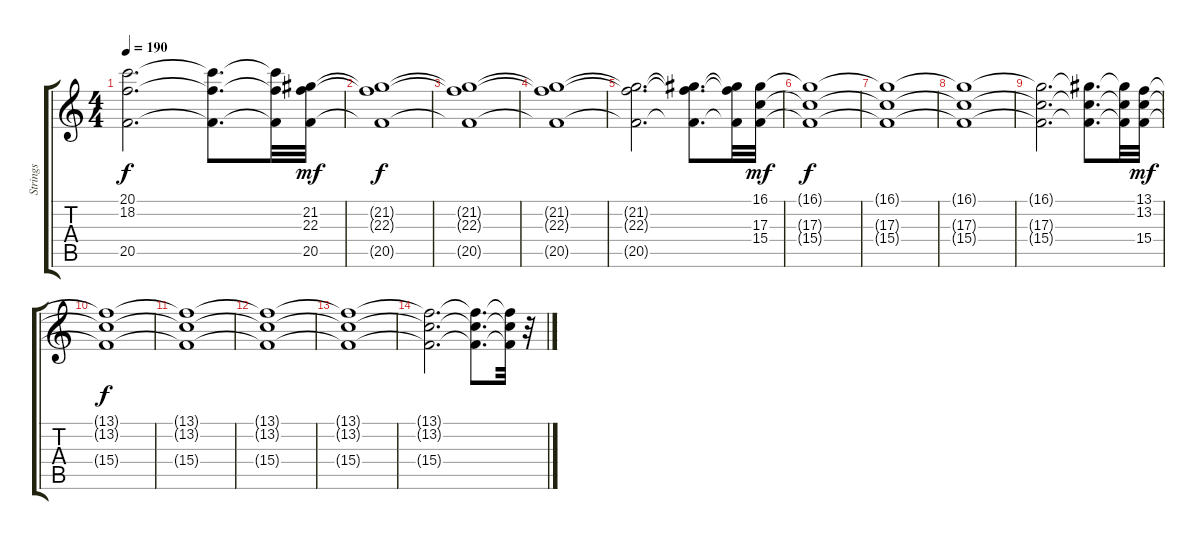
\track ("Strings" "Strings") {instrument stringensemble2}
\staff {score tabs}
\tuning (E4 B3 G3 D3 A2 E2) {hide}
\ts (4 4)
\tempo 190
\clef g2
\ks c
(20.1{t} 18.2{t} 20.5{t}).2{d dy f} (20.1{t} 18.2{t} 20.5{t}).8{d} (20.1{t} 18.2{t} 20.5{t}).32 (21.2 22.3 20.5).32{dy mf} |
(21.2{t} 22.3{t} 20.5{t}).1{dy f} |
(21.2{t} 22.3{t} 20.5{t}).1 |
(21.2{t} 22.3{t} 20.5{t}).1 |
(21.2{t} 22.3{t} 20.5{t}).2{d} (21.2{t} 22.3{t} 20.5{t}).8{d} (21.2{t} 22.3{t} 20.5{t}).32 (16.1 17.3 15.4).32{dy mf} |
(16.1{t} 17.3{t} 15.4{t}).1{dy f} |
(16.1{t} 17.3{t} 15.4{t}).1 |
(16.1{t} 17.3{t} 15.4{t}).1 |
(16.1{t} 17.3{t} 15.4{t}).2{d} (16.1{t} 17.3{t} 15.4{t}).8{d} (16.1{t} 17.3{t} 15.4{t}).32 (13.1 13.2 15.4).32{dy mf} |
(13.1{t} 13.2{t} 15.4{t}).1{dy f} |
(13.1{t} 13.2{t} 15.4{t}).1 |
(13.1{t} 13.2{t} 15.4{t}).1 |
(13.1{t} 13.2{t} 15.4{t}).1 |
(13.1{t} 13.2{t} 15.4{t}).2{d} (13.1{t} 13.2{t} 15.4{t}).8{d} (13.1{t} 13.2{t} 15.4{t}).32 r.32
